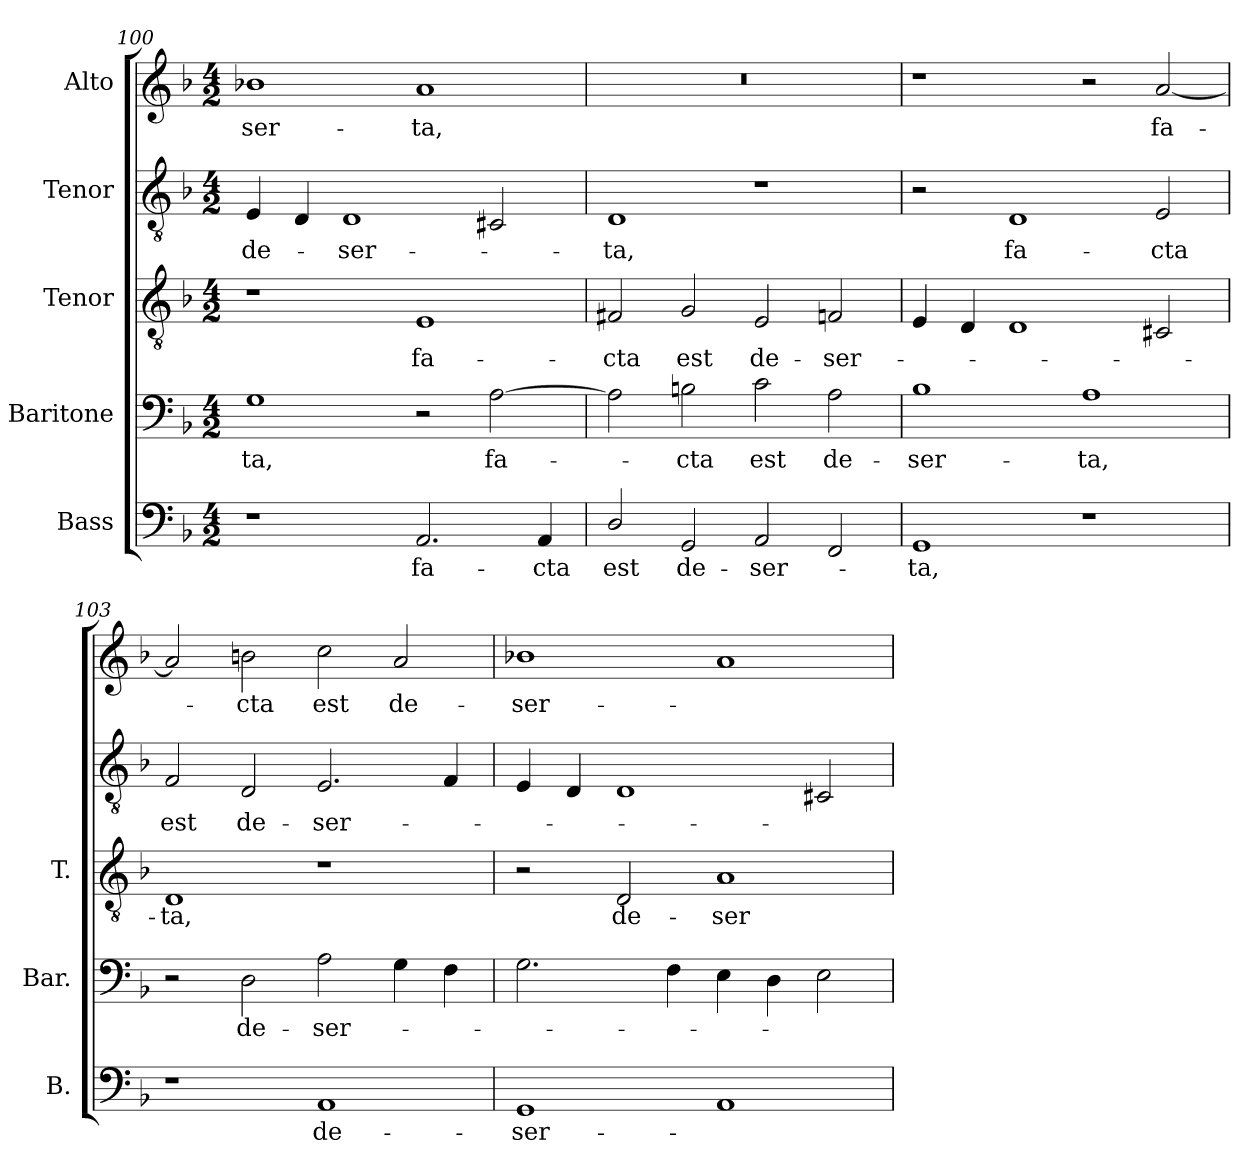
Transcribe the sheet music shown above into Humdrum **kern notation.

**kern	**text	**kern	**text	**kern	**text	**kern	**text	**kern	**text
*part5	*part5	*part4	*part4	*part3	*part3	*part2	*part2	*part1	*part1
*staff5	*staff5	*staff4	*staff4	*staff3	*staff3	*staff2	*staff2	*staff1	*staff1
*I"Bass	*	*I"Baritone	*	*I"Tenor	*	*I"Tenor	*	*I"Alto	*
*I'B.	*	*I'Bar.	*	*I'T.	*	*	*	*	*
!!LO:LB:g=z
*clefF4	*	*clefF4	*	*clefGv2	*	*clefGv2	*	*clefG2	*
*	*	*	*	*ITrd7c12	*	*	*	*	*
*k[b-]	*	*k[b-]	*	*k[b-]	*	*k[b-]	*	*k[b-]	*
*F:	*	*F:	*	*F:	*	*F:	*	*F:	*
*M4/2	*	*M4/2	*	*M4/2	*	*M4/2	*	*M4/2	*
=100	=100	=100	=100	=100	=100	=100	=100	=100	=100
!	!	!	!LO:LY:b:color=#000000	!	!	!	!	!	!
!	!	!	!	!	!	!	!LO:LY:b:color=#000000	!	!
!	!	!	!	!	!	!	!	!	!LO:LY:b:color=#000000
1r	.	1Gi	-ta,	1r	.	4Ei/	de-	1b-Xi	-ser-
.	.	.	.	.	.	4Di/	.	.	.
!	!	!	!	!	!	!	!LO:LY:b:color=#000000	!	!
.	.	.	.	.	.	1Di	-ser-	.	.
!	!LO:LY:b:color=#000000	!	!	!	!	!	!	!	!
!	!	!	!	!	!LO:LY:b:color=#000000	!	!	!	!
!	!	!	!	!	!	!	!	!	!LO:LY:b:color=#000000
2.AAi/	fa-	2r	.	1EEi	fa-	.	.	1ai	-ta,
!	!	!	!LO:LY:b:color=#000000	!	!	!	!	!	!
.	.	[2Ai\	fa-	.	.	2C#Xi/	.	.	.
!	!LO:LY:b:color=#000000	!	!	!	!	!	!	!	!
4AAi/	-cta	.	.	.	.	.	.	.	.
=101	=101	=101	=101	=101	=101	=101	=101	=101	=101
!	!LO:LY:b:color=#000000	!	!	!	!	!	!	!	!
!	!	!	!	!	!LO:LY:b:color=#000000	!	!	!	!
!	!	!	!	!	!	!	!LO:LY:b:color=#000000	!LO:N:vis=1	!
2Di/	est	2Ai\]	.	2FF#Xi/	-cta	1Di	-ta,	0r	.
!	!LO:LY:b:color=#000000	!	!	!	!	!	!	!	!
!	!	!	!LO:LY:b:color=#000000	!	!	!	!	!	!
!	!	!	!	!	!LO:LY:b:color=#000000	!	!	!	!
2GGi/	de-	2Bni\	-cta	2GGi/	est	.	.	.	.
!	!LO:LY:b:color=#000000	!	!	!	!	!	!	!	!
!	!	!	!LO:LY:b:color=#000000	!	!	!	!	!	!
!	!	!	!	!	!LO:LY:b:color=#000000	!	!	!	!
2AAi/	-ser-	2ci\	est	2EEi/	de-	1r	.	.	.
!	!	!	!LO:LY:b:color=#000000	!	!	!	!	!	!
!	!	!	!	!	!LO:LY:b:color=#000000	!	!	!	!
2FFi/	.	2Ai\	de-	2FFni/	-ser-	.	.	.	.
=102	=102	=102	=102	=102	=102	=102	=102	=102	=102
!	!LO:LY:b:color=#000000	!	!	!	!	!	!	!	!
!	!	!	!LO:LY:b:color=#000000	!	!	!	!	!	!
1GGi	-ta,	1B-i	-ser-	4EEi/	.	2r	.	1r	.
.	.	.	.	4DDi/	.	.	.	.	.
!	!	!	!	!	!	!	!LO:LY:b:color=#000000	!	!
.	.	.	.	1DDi	.	1Di	fa-	.	.
!	!	!	!LO:LY:b:color=#000000	!	!	!	!	!	!
1r	.	1Ai	-ta,	.	.	.	.	2r	.
!	!	!	!	!	!	!	!LO:LY:b:color=#000000	!	!
!	!	!	!	!	!	!	!	!	!LO:LY:b:color=#000000
.	.	.	.	2CC#Xi/	.	2Ei/	-cta	[2ai/	fa-
=103	=103	=103	=103	=103	=103	=103	=103	=103	=103
!	!	!	!	!	!LO:LY:b:color=#000000	!	!	!	!
!	!	!	!	!	!	!	!LO:LY:b:color=#000000	!	!
1r	.	2r	.	1DDi	-ta,	2Fi/	est	2ai/]	.
!	!	!	!LO:LY:b:color=#000000	!	!	!	!	!	!
!	!	!	!	!	!	!	!LO:LY:b:color=#000000	!	!
!	!	!	!	!	!	!	!	!	!LO:LY:b:color=#000000
.	.	2Di\	de-	.	.	2Di/	de-	2bni\	-cta
!	!LO:LY:b:color=#000000	!	!	!	!	!	!	!	!
!	!	!	!LO:LY:b:color=#000000	!	!	!	!	!	!
!	!	!	!	!	!	!	!LO:LY:b:color=#000000	!	!
!	!	!	!	!	!	!	!	!	!LO:LY:b:color=#000000
1AAi	de-	2Ai\	-ser-	1r	.	2.Ei/	-ser-	2cci\	est
!	!	!	!	!	!	!	!	!	!LO:LY:b:color=#000000
.	.	4Gi\	.	.	.	.	.	2ai/	de-
.	.	4Fi\	.	.	.	4Fi/	.	.	.
=104	=104	=104	=104	=104	=104	=104	=104	=104	=104
!	!LO:LY:b:color=#000000	!	!	!	!	!	!	!	!
!	!	!	!	!	!	!	!	!	!LO:LY:b:color=#000000
1GGi	-ser-	2.Gi\	.	2r	.	4Ei/	.	1b-Xi	-ser-
.	.	.	.	.	.	4Di/	.	.	.
!	!	!	!	!	!LO:LY:b:color=#000000	!	!	!	!
.	.	.	.	2DDi/	de-	1Di	.	.	.
.	.	4Fi\	.	.	.	.	.	.	.
!	!	!	!	!	!LO:LY:b:color=#000000	!	!	!	!
1AAi	.	4Ei\	.	1AAi	-ser-	.	.	1ai	.
.	.	4Di\	.	.	.	.	.	.	.
.	.	2Ei\	.	.	.	2C#Xi/	.	.	.
=	=	=	=	=	=	=	=	=	=
*-	*-	*-	*-	*-	*-	*-	*-	*-	*-
